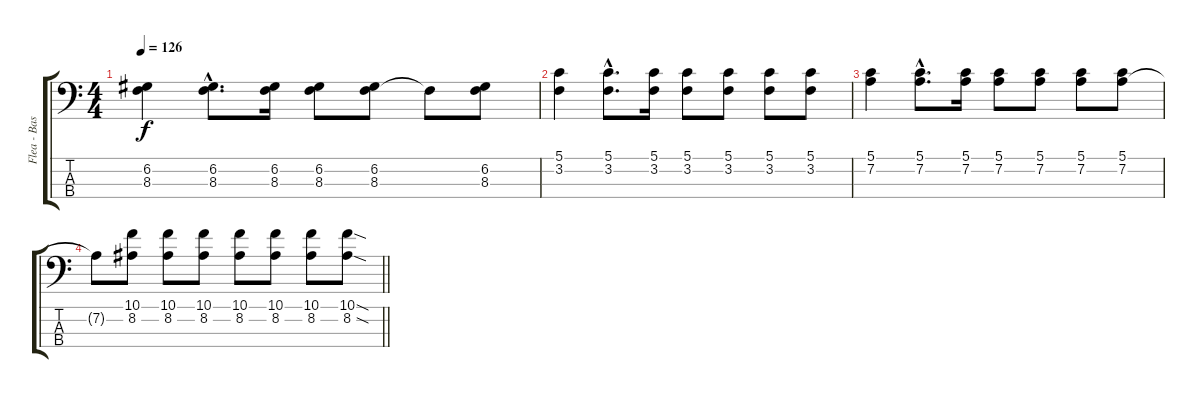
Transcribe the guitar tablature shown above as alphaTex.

\track ("Flea - Bass Guitar" "Flea - Bas") {instrument electricbasspick}
\staff {score tabs}
\tuning (G2 D2 A1 D1) {hide}
\ts (4 4)
\tempo 126
\clef f4
\ks c
(6.2 8.3).4{dy f} (6.2{hac} 8.3{hac}).8{d} (6.2 8.3).16 (6.2 8.3).8 (6.2 8.3).8 8.3{t}.8 (6.2 8.3).8 |
(5.1 3.2).4 (5.1{hac} 3.2{hac}).8{d} (5.1 3.2).16 (5.1 3.2).8 (5.1 3.2).8 (5.1 3.2).8 (5.1 3.2).8 |
(5.1 7.2).4 (5.1{hac} 7.2{hac}).8{d} (5.1 7.2).16 (5.1 7.2).8 (5.1 7.2).8 (5.1 7.2).8 (5.1 7.2).8 |
\barLineRight lightlight
7.2{t}.8 (10.1 8.2).8 (10.1 8.2).8 (10.1 8.2).8 (10.1 8.2).8 (10.1 8.2).8 (10.1 8.2).8 (10.1{sod} 8.2{sod}).8
